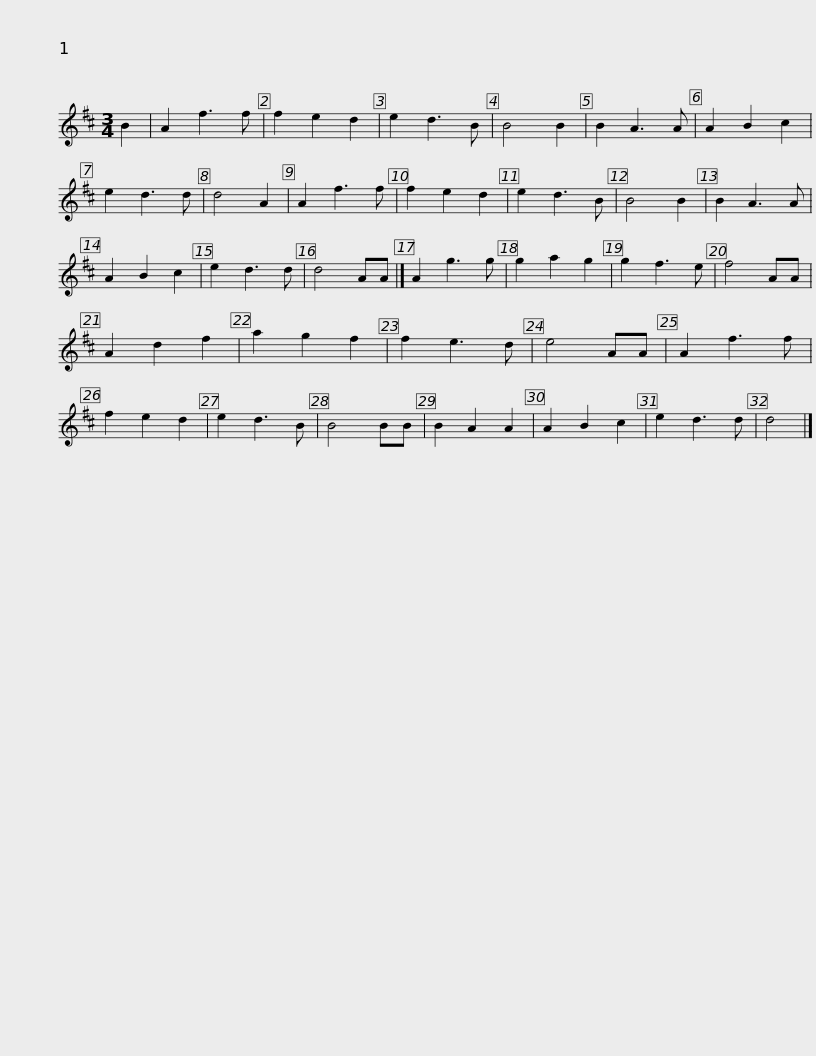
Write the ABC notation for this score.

X:1
L:1/8
M:3/4
I:linebreak $
K:D
V:1 treble
V:1
 B2 | A2 f3 f | f2 e2 d2 | e2 d3 B | B4 B2 | %5
 B2 A3 A | A2 B2 c2 | e2 d3 d | d4 A2 | A2 f3 f | %10
 f2 e2 d2 | e2 d3 B | B4 B2 |$ B2 A3 A | A2 B2 c2 | %15
 e2 d3 d | d4 AA |] A2 g3 g | g2 a2 g2 | g2 f3 e | %20
 f4 AA | A2 d2 f2 | a2 g2 f2 | f2 e3 d | e4 AA |$ %25
 A2 f3 f | f2 e2 d2 | e2 d3 B | B4 BB | B2 A2 A2 | %30
 A2 B2 c2 | e2 d3 d | d4 |] %33
